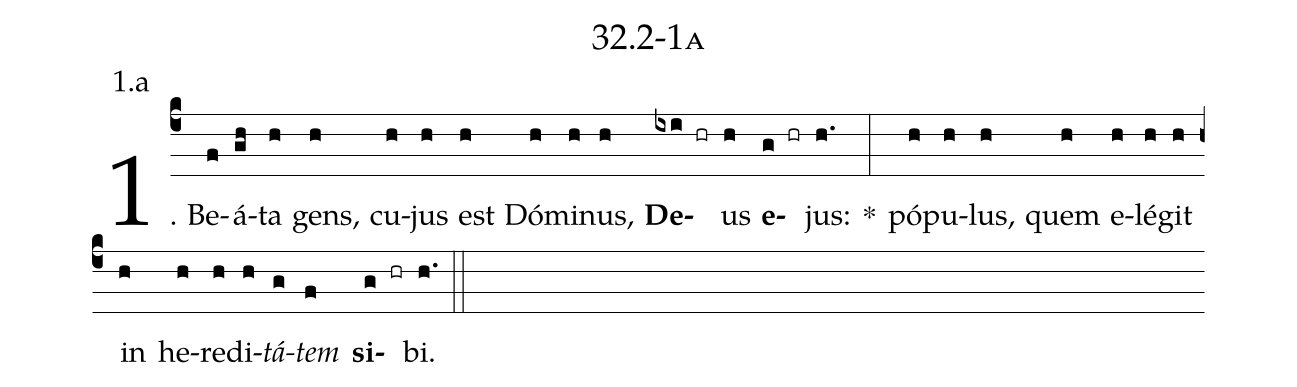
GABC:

name: 32.2-1a;
annotation: 1.a;
%%
(c4)1. Be(f)á(gh)ta(h) gens,(h) cu(h)jus(h) est(h) Dó(h)mi(h)nus,(h) <b>De</b>(ixi hr)us(h) <b>e</b>(g hr)jus:(h.) *(:) pó(h)pu(h)lus,(h) quem(h) e(h)lé(h)git(h) in(h) he(h)re(h)di(h)<i>tá</i>(g)<i>tem</i>(f) <b>si</b>(g hr)bi.(h.) (::)
